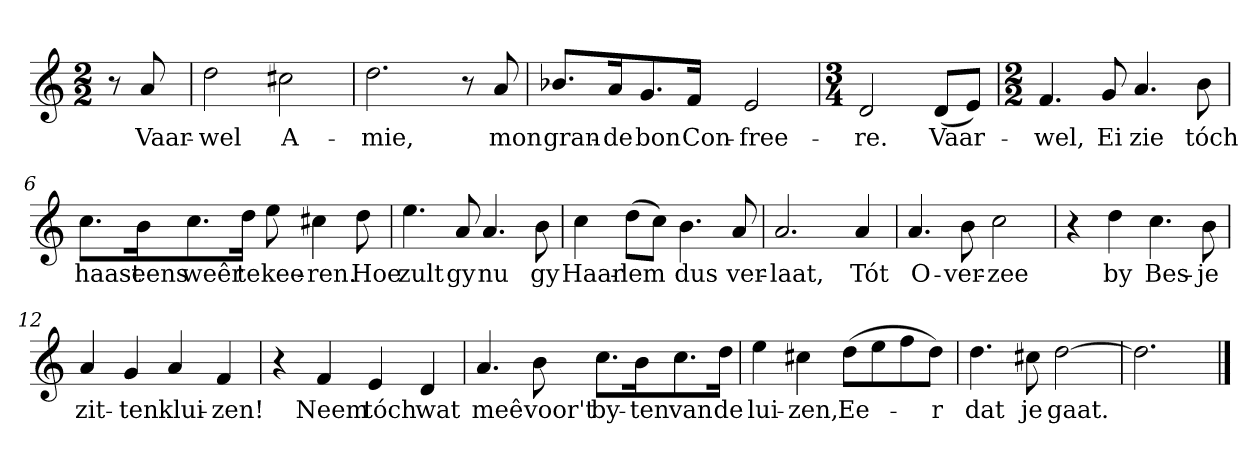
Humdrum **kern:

**kern	**text
*part1	*part1
*staff1	*staff1
*clefG2	*
*k[]	*
*C:	*
*M2/2	*
*MM120	*
=	=
8r	.
8a	Vaar-
=1	=1
2dd	-wel
2cc#X	A-
=2	=2
2.dd	-mie,
8r	.
8a	mon
=3	=3
8.b-X/L	gran-
16a/K	-de
8.g/	bon
16f/Jk	Con-
2e	-free-
=4	=4
*M3/4	*
2d	-re.
(8d/L	Vaar-
8e/J)	.
=5	=5
*M2/2	*
4.f	-wel,
8g	Ei
4.a	zie
8b	tóch
=6	=6
8.cc\L	haast
16b\K	eens
8.cc\	weêr
16dd\Jk	te
8ee	kee-
4cc#X	-ren.
8dd	Hoe
=7	=7
4.ee	zult
8a	gy
4.a	nu
8b	gy
=8	=8
4cc	Haar-
(8dd\L	-lem
8cc\J)	.
4.b	dus
8a	ver-
=9	=9
2.a	-laat,
4a	Tót
=10	=10
4.a	O-
8b	-ver-
2cc	-zee
=11	=11
4r	.
4dd	by
4.cc	Bes-
8b	-je
=12	=12
4a	zit-
4g	-ten
4a	klui-
4f	-zen!
=13	=13
4r	.
4f	Neem
4e	tóch
4d	wat
=14	=14
4.a	meê
8b	voor't
8.cc\L	by-
16b\K	-ten
8.cc\	van
16dd\Jk	de
=15	=15
4ee	lui-
4cc#X	-zen,
(8dd\L	Ee-
8ee\	.
8ff\	.
8dd\J)	-r
=16	=16
4.dd	dat
8cc#X	je
[2dd	gaat.
=17	=17
2.dd]	.
==	==
*-	*-
